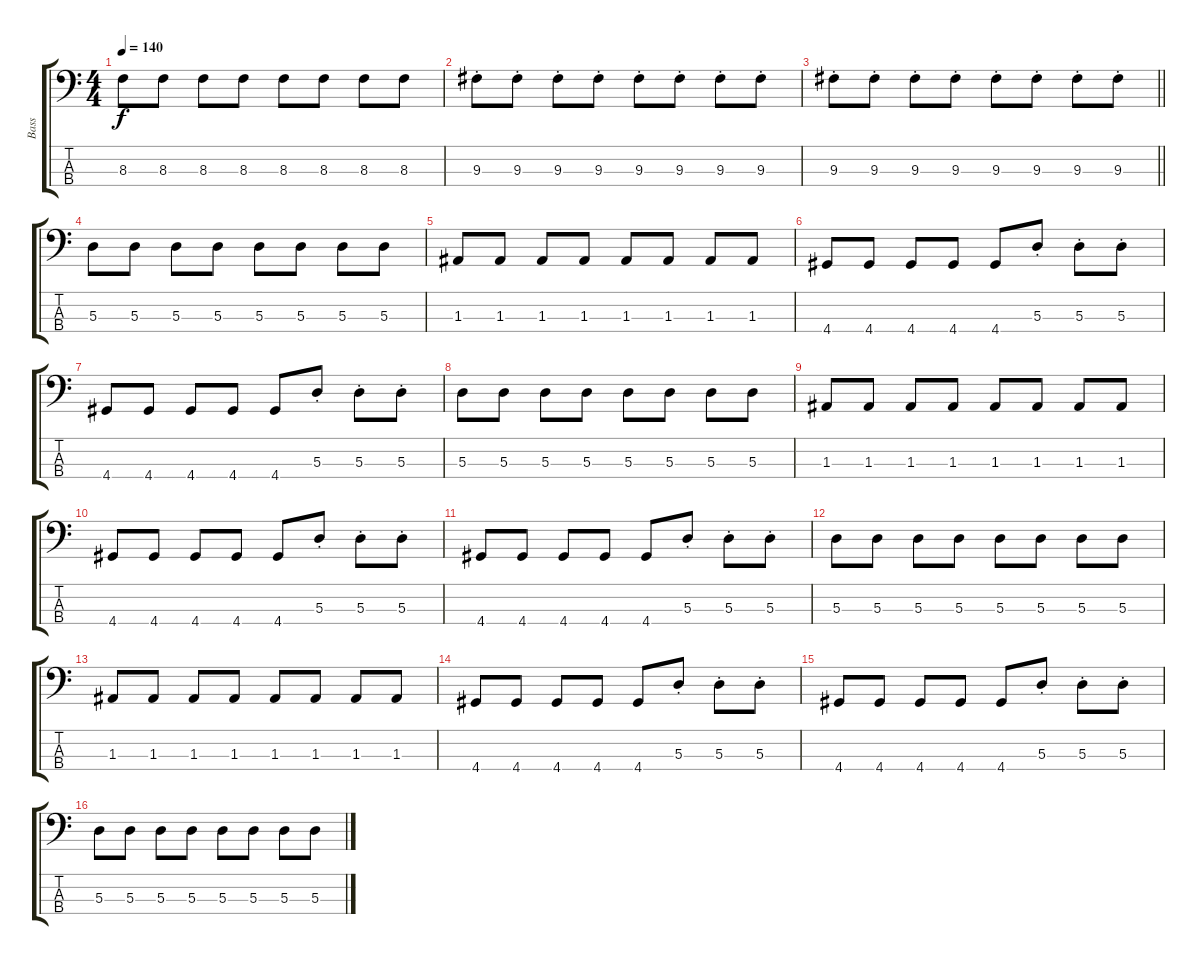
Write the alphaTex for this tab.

\track ("Bass" "Bass") {instrument electricbasspick}
\staff {score tabs}
\tuning (G2 D2 A1 E1) {hide}
\ts (4 4)
\tempo 140
\clef f4
\ks c
8.3.8{dy f} 8.3.8 8.3.8 8.3.8 8.3.8 8.3.8 8.3.8 8.3.8 |
9.3{st}.8 9.3{st}.8 9.3{st}.8 9.3{st}.8 9.3{st}.8 9.3{st}.8 9.3{st}.8 9.3{st}.8 |
\barLineRight lightlight
9.3{st}.8 9.3{st}.8 9.3{st}.8 9.3{st}.8 9.3{st}.8 9.3{st}.8 9.3{st}.8 9.3{st}.8 |
5.3.8 5.3.8 5.3.8 5.3.8 5.3.8 5.3.8 5.3.8 5.3.8 |
1.3.8 1.3.8 1.3.8 1.3.8 1.3.8 1.3.8 1.3.8 1.3.8 |
4.4.8 4.4.8 4.4.8 4.4.8 4.4.8 5.3{st}.8 5.3{st}.8 5.3{st}.8 |
4.4.8 4.4.8 4.4.8 4.4.8 4.4.8 5.3{st}.8 5.3{st}.8 5.3{st}.8 |
5.3.8 5.3.8 5.3.8 5.3.8 5.3.8 5.3.8 5.3.8 5.3.8 |
1.3.8 1.3.8 1.3.8 1.3.8 1.3.8 1.3.8 1.3.8 1.3.8 |
4.4.8 4.4.8 4.4.8 4.4.8 4.4.8 5.3{st}.8 5.3{st}.8 5.3{st}.8 |
4.4.8 4.4.8 4.4.8 4.4.8 4.4.8 5.3{st}.8 5.3{st}.8 5.3{st}.8 |
5.3.8 5.3.8 5.3.8 5.3.8 5.3.8 5.3.8 5.3.8 5.3.8 |
1.3.8 1.3.8 1.3.8 1.3.8 1.3.8 1.3.8 1.3.8 1.3.8 |
4.4.8 4.4.8 4.4.8 4.4.8 4.4.8 5.3{st}.8 5.3{st}.8 5.3{st}.8 |
4.4.8 4.4.8 4.4.8 4.4.8 4.4.8 5.3{st}.8 5.3{st}.8 5.3{st}.8 |
5.3.8 5.3.8 5.3.8 5.3.8 5.3.8 5.3.8 5.3.8 5.3.8
